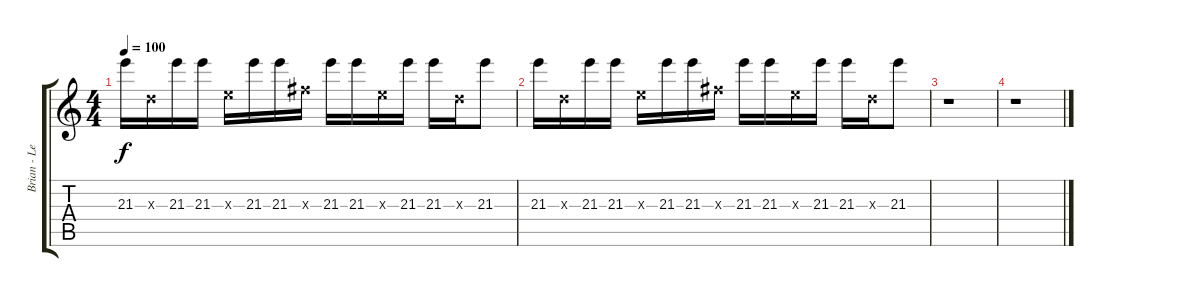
\track ("Brian - Lead Guitar" "Brian - Le") {instrument electricguitarjazz}
\staff {score tabs}
\tuning (E4 B3 G3 D3 A2 E2) {hide}
\ts (4 4)
\tempo 100
\clef g2
\ks c
21.3.16{dy f} 7.3{x}.16 21.3.16 21.3.16 9.3{x}.16 21.3.16 21.3.16 11.3{x}.16 21.3.16 21.3.16 9.3{x}.16 21.3.16 21.3.16 7.3{x}.16 21.3.8 |
21.3.16 7.3{x}.16 21.3.16 21.3.16 9.3{x}.16 21.3.16 21.3.16 11.3{x}.16 21.3.16 21.3.16 9.3{x}.16 21.3.16 21.3.16 7.3{x}.16 21.3.8 |
r.1 |
r.1
